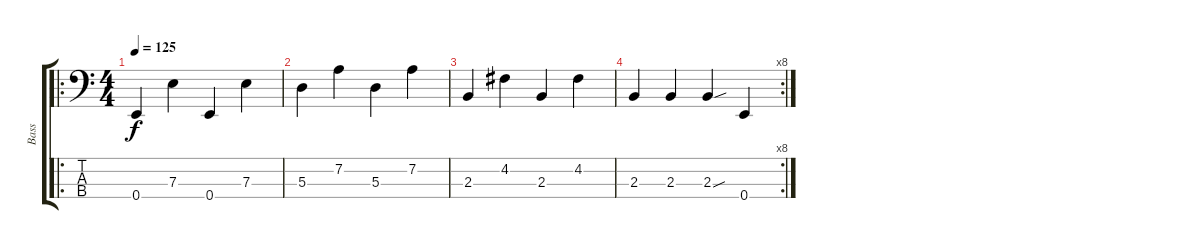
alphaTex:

\track ("Bass" "Bass") {instrument electricbassfinger}
\staff {score tabs}
\tuning (G2 D2 A1 E1) {hide}
\ro
\ts (4 4)
\tempo 125
\clef f4
\ks c
0.4.4{dy f} 7.3.4 0.4.4 7.3.4 |
5.3.4 7.2.4 5.3.4 7.2.4 |
2.3.4 4.2.4 2.3.4 4.2.4 |
\rc 8
2.3.4 2.3.4 2.3{sou}.4 0.4.4
